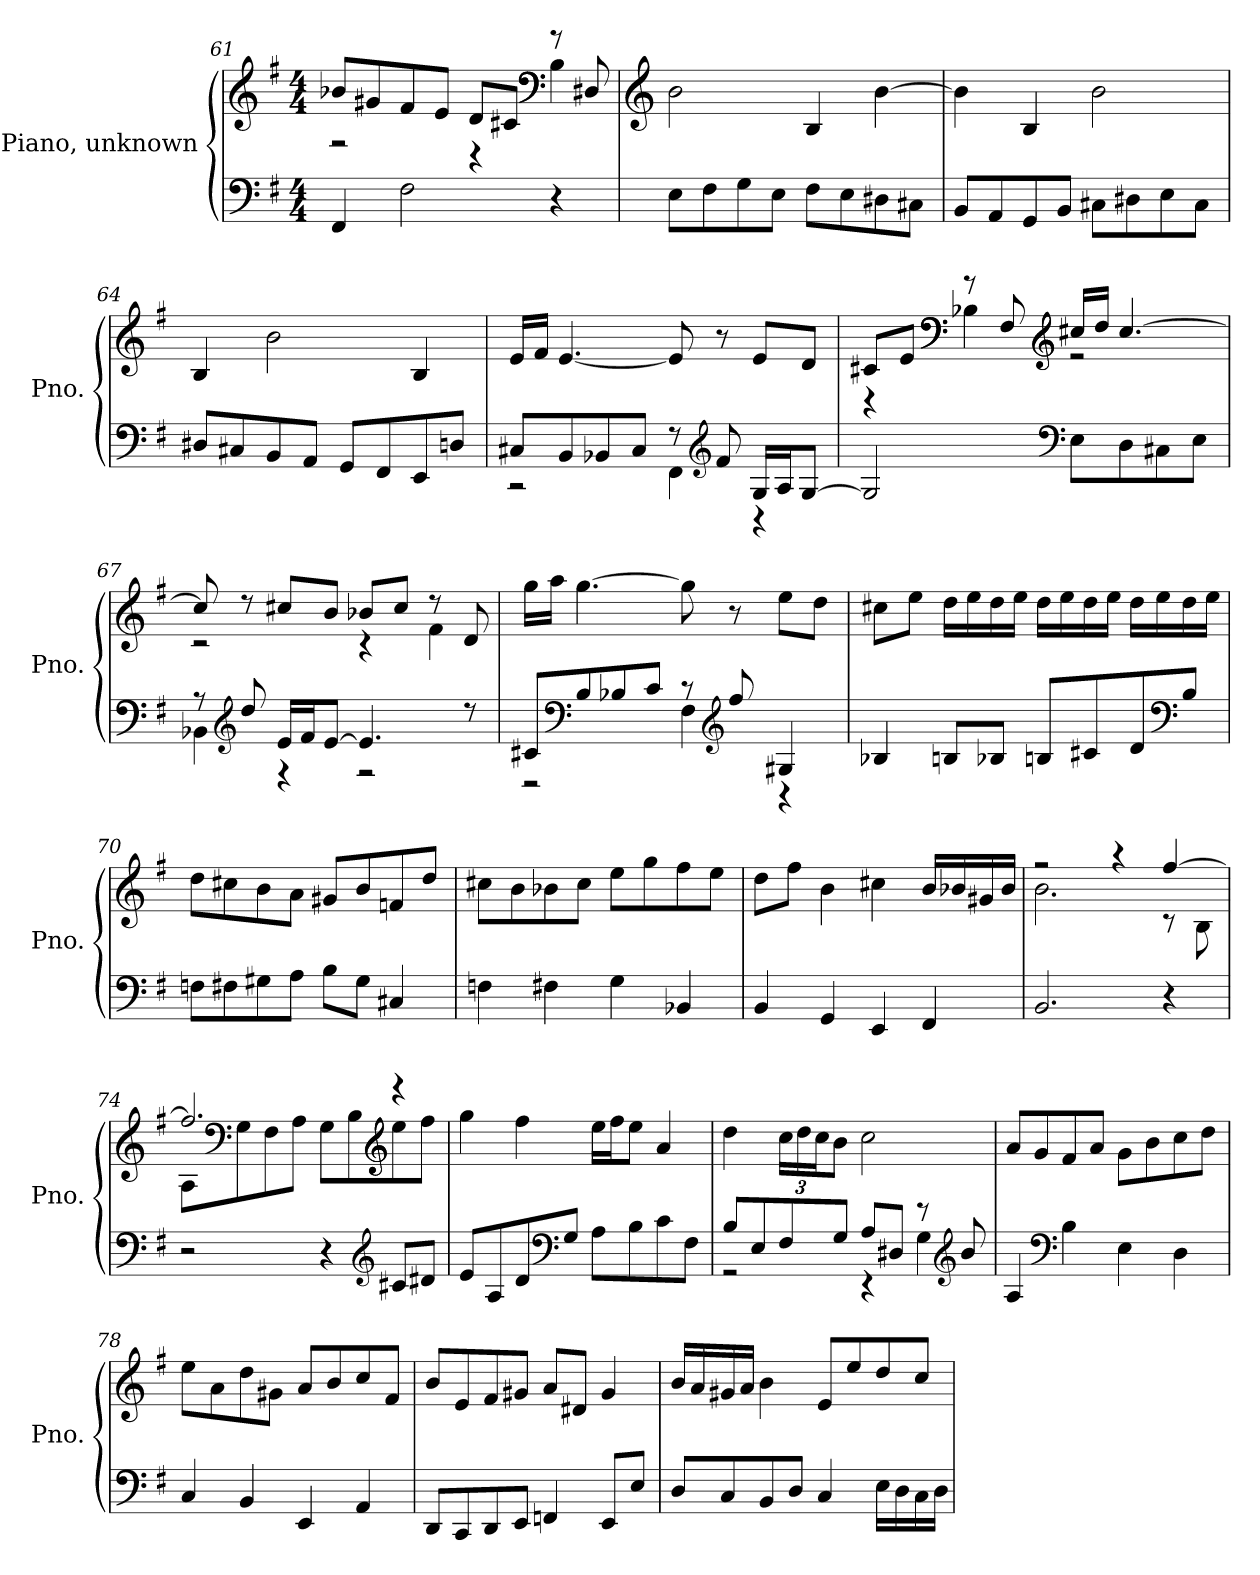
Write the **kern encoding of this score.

**kern	**kern
*part1	*part1
*staff2	*staff1
*I"Piano, unknown	*
*I'Pno.	*
!!LO:LB:g=z
*clefF4	*clefG2
*k[f#]	*k[f#]
*M4/4	*M4/4
=61	=61
*	*^
4FF#/	8b-X/L	2r
.	8g#X/	.
2F#\	8f#/	.
.	8e/J	.
.	8d/L	4r
.	8c#X/J	.
*	*clefF4	*
4r	8r	4B\
.	8D#X/	.
*	*v	*v
=62	=62
*	*clefG2
8E\L	2b\
8F#\	.
8G\	.
8E\J	.
8F#\L	4B/
8E\	.
8D#X\	[4b\
8C#X\J	.
=63	=63
8BB/L	4b\]
8AA/	.
8GG/	4B/
8BB/J	.
8C#X\L	2b\
8D#X\	.
8E\	.
8C#\J	.
!!LO:LB:g=z
=64	=64
8D#X/L	4B/
8C#X/	.
8BB/	2b\
8AA/J	.
8GG/L	.
8FF#/	.
8EE/	4B/
8Dn/J	.
=65	=65
*^	*
8C#X/L	2r	16e/LL
.	.	16f#/JJ
8BB/	.	[4.e/
8BB-X/	.	.
8C#/J	.	.
8r	4FF#\	8e/]
*clefG2	*	*
8f#/	.	8r
16G/LL	4r	8e/L
16A/J	.	.
[8G/J	.	8d/J
*v	*v	*
=66	=66
*	*^
2G/]	8c#X/L	4r
.	8e/J	.
*	*clefF4	*
.	8r	4B-X\
.	8F#/	.
*clefF4	*clefG2	*
8E\L	16cc#X/LL	2r
.	16dd/JJ	.
8D\	[4.cc#/	.
8C#X\	.	.
8E\J	.	.
!!LO:PB:g=z	!!
=67	=67	=67
*^	*	*
8r	4BB-X\	8cc#/]	2r
*clefG2	*	*	*
8dd/	.	8r	.
16e/LL	4r	8cc#X/L	.
16f#/J	.	.	.
[8e/J	.	8b/J	.
4.e/]	2r	8b-X/L	4r
.	.	8cc#/J	.
.	.	8r	4f#\
8r	.	8d/	.
*	*	*v	*v
=68	=68	=68
8c#X/L	2r	16gg\LL
.	.	16aa\JJ
*clefF4	*	*
8B/	.	[4.gg\
8B-X/	.	.
8c#/J	.	.
8r	4F#\	8gg\]
*clefG2	*	*
8ff#/	.	8r
4G#X/	4r	8ee\L
.	.	8dd\J
*v	*v	*
=69	=69
4B-X/	8cc#X\L
.	8ee\J
8Bn/L	16dd\LL
.	16ee\
8B-X/J	16dd\
.	16ee\JJ
8Bn/L	16dd\LL
.	16ee\
8c#X/	16dd\
.	16ee\JJ
8d/	16dd\LL
.	16ee\
*clefF4	*
8B/J	16dd\
.	16ee\JJ
!!LO:LB:g=z
=70	=70
8Fn\L	8dd\L
8F#X\	8cc#X\
8G#X\	8b\
8A\J	8a\J
8B\L	8g#X/L
8G#\J	8b/
4C#X/	8fn/
.	8dd/J
=71	=71
4Fn\	8cc#X\L
.	8b\
4F#X\	8b-X\
.	8cc#\J
4G\	8ee\L
.	8gg\
4BB-X/	8ff#\
.	8ee\J
=72	=72
4BB/	8dd\L
.	8ff#\J
4GG/	4b\
4EE/	4cc#X\
4FF#/	16b/LL
.	16b-X/
.	16g#X/
.	16b-/JJ
=73	=73
*	*^
2.BB/	2r	2.b\
.	4r	.
4r	[4ff#/	8r
.	.	8B\
!!LO:LB:g=z	!!
=74	=74	=74
2r	2.ff#/]	8A\L
*	*clefF4	*
.	.	8G\
.	.	8F#\
.	.	8A\J
4r	.	8G\L
.	.	8B\
*clefG2	*clefG2	*
8c#X/L	4r	8ee\
8d#X/J	.	8ff#\J
*	*v	*v
=75	=75
8e/L	4gg\
8A/	.
8d/	4ff#\
*clefF4	*
8G/J	.
8A\L	16ee\LL
.	16ff#\J
8B\	8ee\J
8c\	4a/
8F#\J	.
=76	=76
*^	*
8B/L	2r	4dd\
8E/	.	.
*	*	*Xbrackettup
8F#/	.	24cc\LL
.	.	24dd\
.	.	24cc\J
8G/J	.	8b\J
8A/L	4r	2cc\
8D#X/J	.	.
8r	4G\	.
*clefG2	*	*
8b/	.	.
*v	*v	*
!!LO:LB:g=z
=77	=77
4A/	8a/L
.	8g/
*clefF4	*
4B\	8f#/
.	8a/J
4E\	8g\L
.	8b\
4D\	8cc\
.	8dd\J
=78	=78
4C/	8ee\L
.	8a\
4BB/	8dd\
.	8g#X\J
4EE/	8a/L
.	8b/
4AA/	8cc/
.	8f#/J
=79	=79
8DD/L	8b/L
8CC/	8e/
8DD/	8f#/
8EE/J	8g#X/J
4FFn/	8a/L
.	8d#X/J
8EE/L	4g#/
8E/J	.
=80	=80
8D/L	16b/LL
.	16a/
8C/	16g#X/
.	16a/JJ
8BB/	4b\
8D/J	.
4C/	8e/L
.	8ee/
16E\LL	8dd/
16D\	.
16C\	8cc/J
16D\JJ	.
=	=
*-	*-
